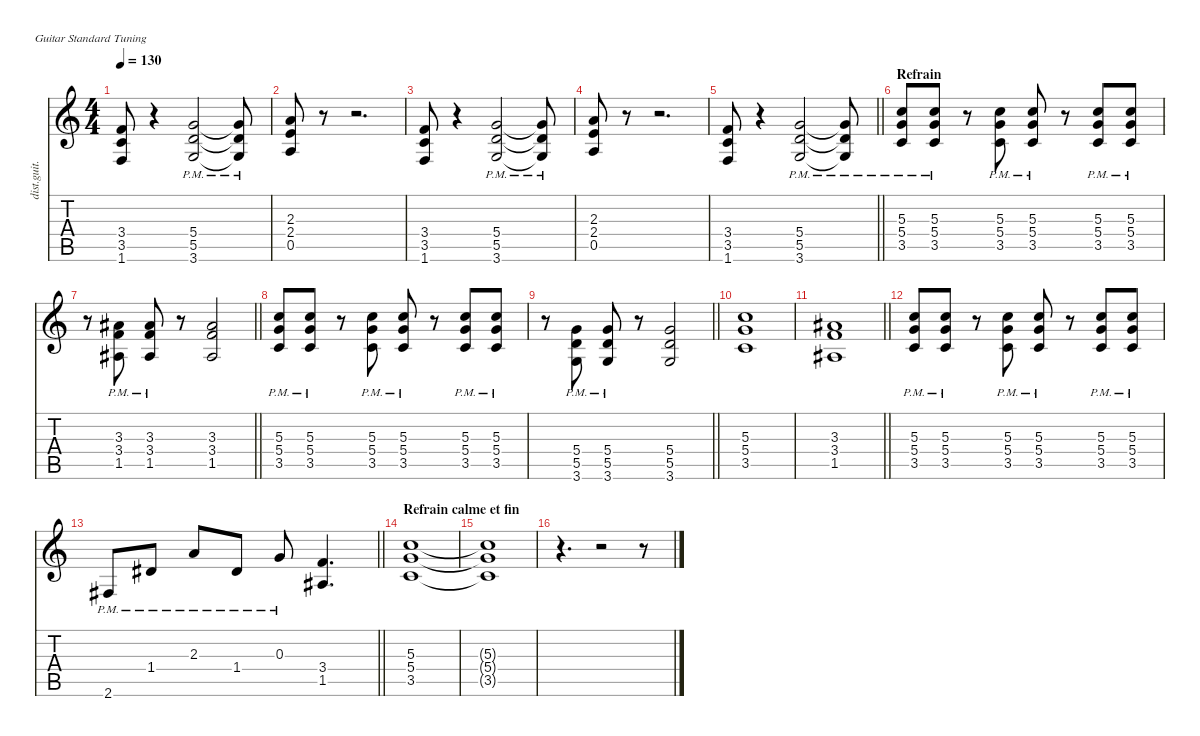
\defaultSystemsLayout 4
\hideDynamics
\bracketExtendMode nobrackets
\track ("Hichem" "dist.guit.") {solo instrument distortionguitar}
\staff {score tabs}
\tuning (E4 B3 G3 D3 A2 E2)
\ts (4 4)
\tempo 130
\clef g2
\ks c
(1.6 3.5 3.4).8{dy mf beam Up} r.4{beam Down} (5.4 5.5 3.6{pm}).2{dy f beam Up} (5.4{t} 5.5{t} 3.6{pm t}).8{beam Up} |
(2.3 2.4 0.5).8{beam Up} r.8{beam Down} r.2{d beam Down} |
(1.6 3.5 3.4).8{dy mf beam Up} r.4{beam Down} (5.4 5.5 3.6{pm}).2{dy f beam Up} (5.4{t} 5.5{t} 3.6{pm t}).8{beam Up} |
(2.3 2.4 0.5).8{beam Up} r.8{beam Down} r.2{d beam Down} |
\barLineRight lightlight
(1.6 3.5 3.4).8{dy mf beam Up} r.4{beam Down} (5.4 5.5 3.6{pm}).2{dy f beam Up} (5.4{t} 5.5{t} 3.6{pm t}).8{beam Up} |
\section ("" "Refrain")
(5.3{pm} 5.4{pm} 3.5{pm}).8{beam Up} (5.3{pm} 5.4{pm} 3.5{pm}).8{beam Up} r.8{beam Down} (5.3{pm} 5.4{pm} 3.5{pm}).8{beam Up} (5.3{pm} 5.4{pm} 3.5{pm}).8{beam Up} r.8{beam Down} (5.3{pm} 5.4{pm} 3.5{pm}).8{beam Up} (5.3{pm} 5.4{pm} 3.5{pm}).8{beam Up} |
\barLineRight lightlight
r.8{beam Down} (3.3{acc #} 3.4{pm} 1.5{pm acc #}).8{beam Up} (3.3{acc #} 3.4{pm} 1.5{pm acc #}).8{beam Up} r.8{beam Down} (3.3{acc #} 3.4 1.5{acc #}).2{beam Up} |
(5.3{pm} 5.4{pm} 3.5{pm}).8{beam Up} (5.3{pm} 5.4{pm} 3.5{pm}).8{beam Up} r.8{beam Down} (5.3{pm} 5.4{pm} 3.5{pm}).8{beam Up} (5.3{pm} 5.4{pm} 3.5{pm}).8{beam Up} r.8{beam Down} (5.3{pm} 5.4{pm} 3.5{pm}).8{beam Up} (5.3{pm} 5.4{pm} 3.5{pm}).8{beam Up} |
\barLineRight lightlight
r.8{beam Down} (5.4{pm} 5.5{pm} 3.6).8{beam Up} (5.4{pm} 5.5{pm} 3.6).8{beam Up} r.8{beam Down} (5.4 5.5 3.6).2{beam Up} |
(5.3 5.4 3.5).1{beam Up} |
\barLineRight lightlight
(3.3{acc #} 3.4 1.5{acc #}).1{beam Up} |
(5.3{pm} 5.4{pm} 3.5{pm}).8{beam Up} (5.3{pm} 5.4{pm} 3.5{pm}).8{beam Up} r.8{beam Down} (5.3{pm} 5.4{pm} 3.5{pm}).8{beam Up} (5.3{pm} 5.4{pm} 3.5{pm}).8{beam Up} r.8{beam Down} (5.3{pm} 5.4{pm} 3.5{pm}).8{beam Up} (5.3{pm} 5.4{pm} 3.5{pm}).8{beam Up} |
\barLineRight lightlight
2.6{pm acc #}.8{beam Up} 1.4{pm acc #}.8{beam Up} 2.3{pm}.8{beam Up} 1.4{pm acc #}.8{beam Up} 0.3{pm}.8{beam Up} (3.4 1.5{acc #}).4{d beam Up} |
\section ("" "Refrain calme et fin")
(5.3 5.4 3.5).1{beam Up} |
(5.3{t} 5.4{t} 3.5{t}).1{beam Up} |
r.4{d beam Down} r.2{beam Down} r.8{beam Down}
